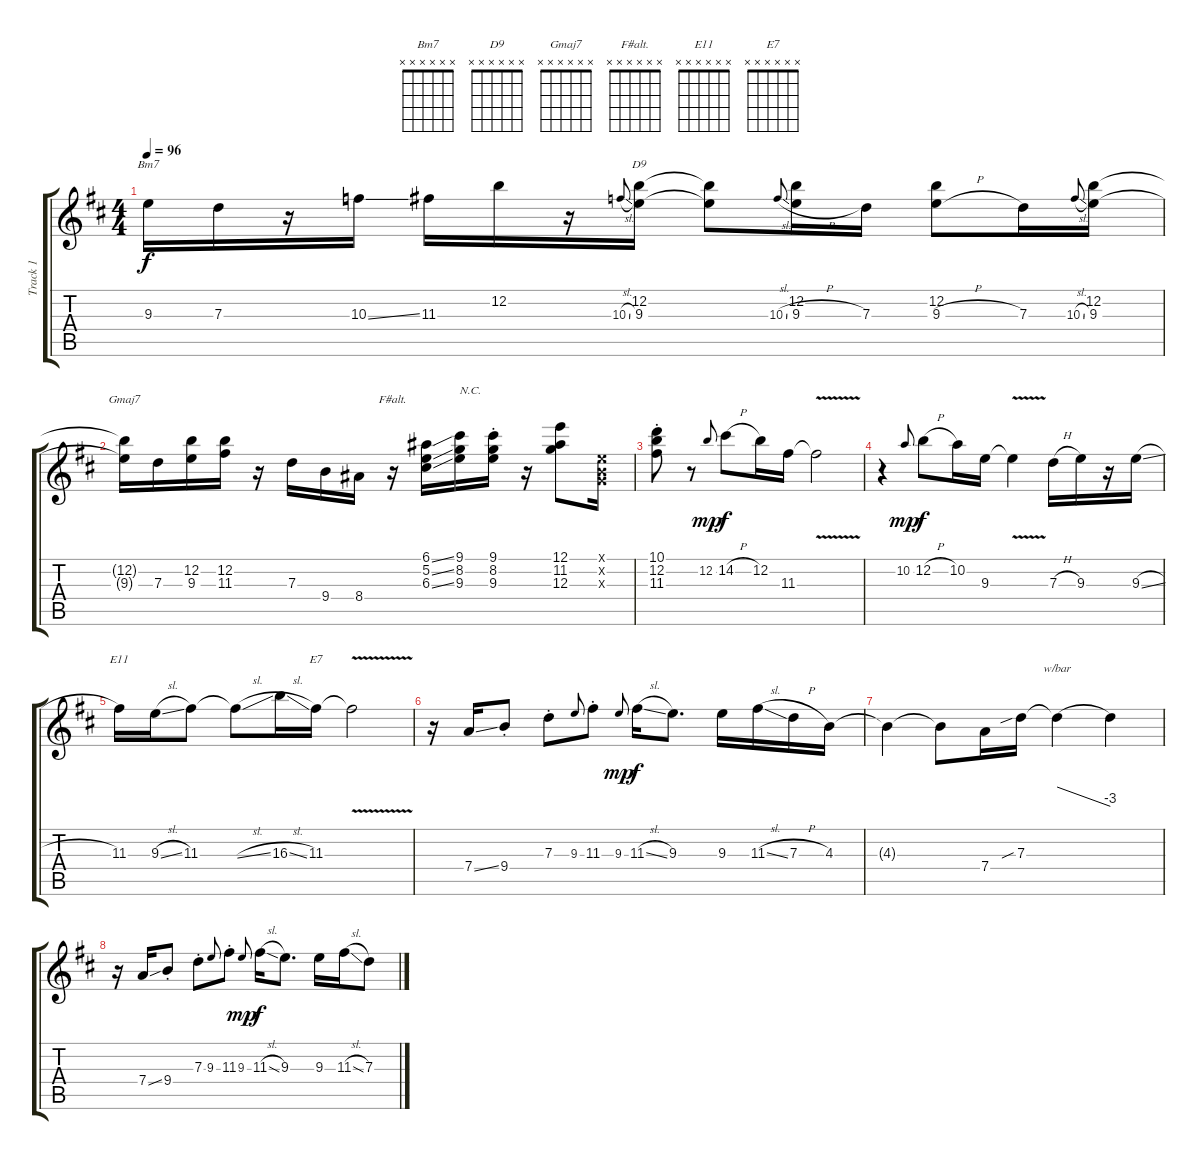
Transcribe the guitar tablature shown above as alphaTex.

\track ("Track 1" "Track 1") {instrument electricguitarjazz}
\staff {score tabs}
\tuning (E4 B3 G3 D3 A2 E2) {hide}
\chord ("Bm7" x x x x x x)
\chord ("D9" x x x x x x)
\chord ("Gmaj7" x x x x x x)
\chord ("F#alt." x x x x x x)
\chord ("E11" x x x x x x)
\chord ("E7" x x x x x x)
\ts (4 4)
\tempo 96
\clef g2
\ks d
9.3.16{ch "Bm7" dy f} 7.3.16 r.16 10.3{ss}.16 11.3.16 12.2.16 r.16 10.3{sl}.8{gr onbeat} (12.2 9.3).16{ch "D9"} (12.2{t} 9.3{t}).8{beam Down} 10.3{sl}.8{gr onbeat} (12.2 9.3{h}).16{beam Down} 7.3.16{beam Down} (12.2 9.3{h}).8 7.3.16 10.3{sl}.8{gr onbeat} (12.2 9.3).16 |
(12.2{t} 9.3{t}).16{ch "Gmaj7"} 7.3.16 (12.2 9.3).16 (12.2 11.3).16 r.16 7.3.16 9.4.16 8.4.16 r.16{ch "F#alt."} (6.1{ss} 5.2{ss} 6.3{ss}).16 (9.1 8.2 9.3).16{txt "N.C."} (9.1{st} 8.2{st} 9.3{st}).16 r.16 (12.1 11.2 12.3).8 (0.1{x} 0.2{x} 0.3{x}).16 |
(10.1{st} 12.2{st} 11.3{st}).8 r.8 12.2.8{gr onbeat dy mp} 14.2{h}.8{dy f instrument distortionguitar} 12.2.16 11.3.16 11.3{v t}.2 |
r.4 10.2.8{gr onbeat dy mp} 12.2{h}.8{dy f} 10.2.16 9.3.16 9.3{v t}.4 7.3{h}.16 9.3.16 r.16 9.3{sl}.16 |
11.3.16{ch "E11"} 9.3{sl}.16 11.3.8 11.3{sl t}.8 16.3{sl}.16 11.3.16{ch "E7"} 11.3{v t}.2 |
r.16 7.4{ss}.16 9.4{st}.8 7.3{st}.8 9.3.8{gr onbeat} 11.3{st}.8 9.3.8{gr onbeat dy mp} 11.3{sl}.16{dy f} 9.3.8{d} 9.3.16 11.3{sl}.16 7.3{h}.16 4.3.16 |
4.3{t}.4 4.3{t}.8 7.4.16 7.3{sib}.16 7.3{t}.4{tbe (dive default 0 0 60 -12)} 7.3{t}.4 |
r.16 7.4{ss}.16 9.4{st}.8 7.3{st}.8 9.3.8{gr onbeat} 11.3{st}.8 9.3.8{gr onbeat dy mp} 11.3{sl}.16{dy f} 9.3.8{d} 9.3.16 11.3{sl}.16 7.3.8
